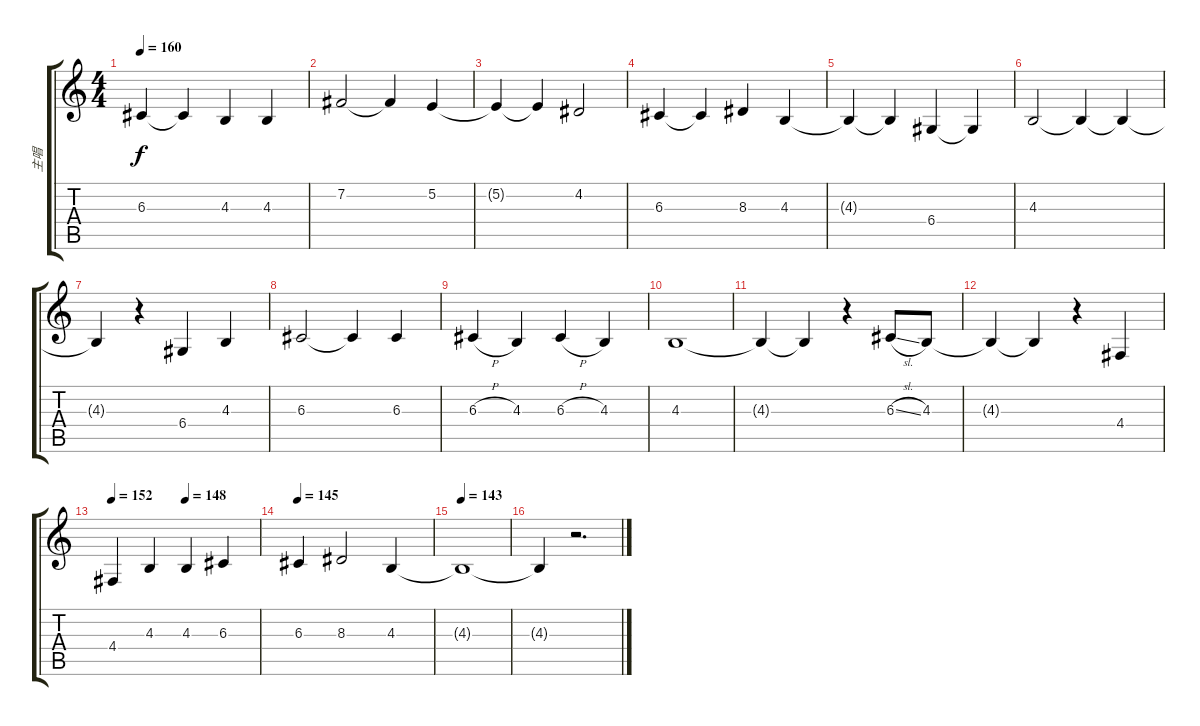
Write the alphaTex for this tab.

\track ("主唱" "主唱") {instrument harmonica}
\staff {score tabs}
\tuning (E4 B3 G3 D3 A2 E2) {hide}
\ts (4 4)
\tempo 160
\clef g2
\ks c
6.3.4{dy f} 6.3{t}.4 4.3.4 4.3.4 |
7.2.2 7.2{t}.4 5.2.4 |
5.2{t}.4 5.2{t}.4 4.2.2 |
6.3.4 6.3{t}.4 8.3.4 4.3.4 |
4.3{t}.4 4.3{t}.4 6.4.4 6.4{t}.4 |
4.3.2 4.3{t}.4 4.3{t}.4 |
4.3{t}.4 r.4 6.4.4 4.3.4 |
6.3.2 6.3{t}.4 6.3.4 |
6.3{h}.4 4.3.4 6.3{h}.4 4.3.4 |
4.3.1 |
4.3{t}.4 4.3{t}.4 r.4 6.3{sl}.8 4.3.8 |
4.3{t}.4 4.3{t}.4 r.4 4.4.4 |
\tempo 152
\tempo (148 0.5)
4.4.4 4.3.4 4.3.4 6.3.4 |
\tempo 145
6.3.4 8.3.2 4.3.4 |
\tempo 143
4.3{t}.1{volume 13} |
4.3{t}.4{volume 13} r.2{d}
